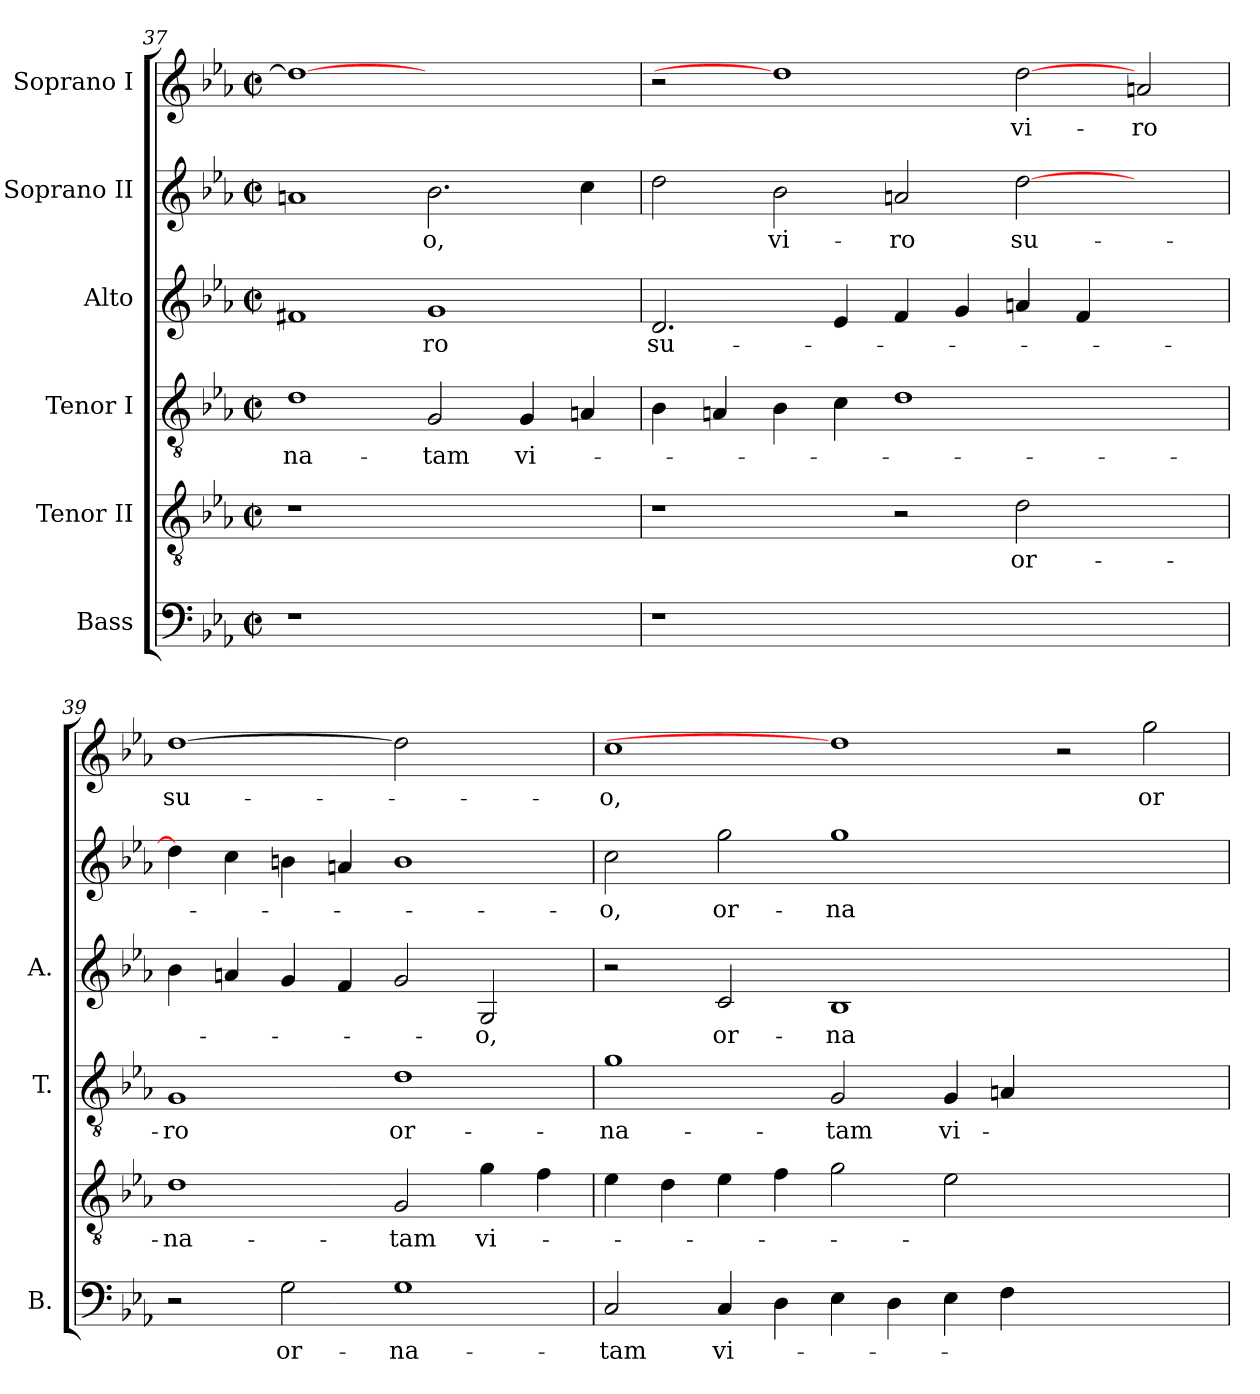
**kern	**text	**kern	**text	**kern	**text	**kern	**text	**kern	**text	**kern	**text
*part6	*part6	*part5	*part5	*part4	*part4	*part3	*part3	*part2	*part2	*part1	*part1
*staff6	*staff6	*staff5	*staff5	*staff4	*staff4	*staff3	*staff3	*staff2	*staff2	*staff1	*staff1
*I"Bass	*	*I"Tenor II	*	*I"Tenor I	*	*I"Alto	*	*I"Soprano II	*	*I"Soprano I	*
*I'B.	*	*	*	*I'T.	*	*I'A.	*	*	*	*	*
*clefF4	*	*clefGv2	*	*clefGv2	*	*clefG2	*	*clefG2	*	*clefG2	*
*	*	*ITrd7c12	*	*ITrd7c12	*	*ITrd7c12	*	*	*	*	*
*k[b-e-a-]	*	*k[b-e-a-]	*	*k[b-e-a-]	*	*k[b-e-a-]	*	*k[b-e-a-]	*	*k[b-e-a-]	*
*E-:	*	*E-:	*	*E-:	*	*E-:	*	*E-:	*	*E-:	*
*M2/2	*	*M2/2	*	*M2/2	*	*M2/2	*	*M2/2	*	*M2/2	*
*met(c|)	*	*met(c|)	*	*met(c|)	*	*met(c|)	*	*met(c|)	*	*met(c|)	*
=37	=37	=37	=37	=37	=37	=37	=37	=37	=37	=37	=37
!LO:N:vis=1	!	!LO:N:vis=1	!	!	!	!	!	!	!	!	!
!	!	!	!	!	!LO:LY:b:color=#000000	!	!	!	!	!	!
1r	.	1r	.	1Di	-na-	1F#Xi	.	1ani	.	1ddi_>	.
!	!	!	!	!	!LO:LY:b:color=#000000	!	!	!	!	!	!
!	!	!	!	!	!	!	!LO:LY:b:color=#000000	!	!	!	!
!	!	!	!	!	!	!	!	!	!LO:LY:b:color=#000000	!	!
1ryy	.	1ryy	.	2GGi/	-tam	1Gi	-ro	2.b-i\	-o,	1ryy	.
!	!	!	!	!	!LO:LY:b:color=#000000	!	!	!	!	!	!
.	.	.	.	4GGi/	vi-	.	.	.	.	.	.
.	.	.	.	4AAni/	.	.	.	4cci\	.	.	.
!!LO:LB:g=z
=38	=38	=38	=38	=38	=38	=38	=38	=38	=38	=38	=38
!LO:N:vis=1	!	!	!	!	!	!	!	!	!	!	!
!	!	!	!	!	!	!	!LO:LY:b:color=#000000	!	!	!	!
1r	.	1r	.	4BB-i\	.	2.Di/	su-	2ddi\	.	2r	.
.	.	.	.	4AAni/	.	.	.	.	.	.	.
!	!	!	!	!	!	!	!	!	!LO:LY:b:color=#000000	!	!
.	.	.	.	4BB-i\	.	.	.	2b-i\	vi-	1ddi]	.
.	.	.	.	4Ci\	.	4E-i/	.	.	.	.	.
!	!	!	!	!	!	!	!	!	!LO:LY:b:color=#000000	!	!
1.ryy	.	2r	.	1Di	.	4Fi/	.	2ani/	-ro	.	.
.	.	.	.	.	.	4Gi/	.	.	.	.	.
!	!	!	!LO:LY:b:color=#000000	!	!	!	!	!	!	!	!
!	!	!	!	!	!	!	!	!	!LO:LY:b:color=#000000	!	!
!	!	!	!	!	!	!	!	!	!	!	!LO:LY:b:color=#000000
.	.	2Di\	or-	.	.	4Ani/	.	[>2ddi\	su-	[2ddi	vi-
.	.	.	.	.	.	4Fi/	.	.	.	.	.
!	!	!	!	!	!	!	!	!	!	!	!LO:LY:b:color=#000000
.	.	2ryy	.	2ryy	.	2ryy	.	2ryy	.	2ani/	-ro
=39	=39	=39	=39	=39	=39	=39	=39	=39	=39	=39	=39
!	!	!	!LO:LY:b:color=#000000	!	!	!	!	!	!	!	!
!	!	!	!	!	!LO:LY:b:color=#000000	!	!	!	!	!	!
!	!	!	!	!	!	!	!	!	!	!	!LO:LY:b:color=#000000
2r	.	1Di	-na-	1GGi	-ro	4B-i\	.	4ddi\]	.	[1ddi	su-
.	.	.	.	.	.	4Ani/	.	4cci\	.	.	.
!	!LO:LY:b:color=#000000	!	!	!	!	!	!	!	!	!	!
2Gi\	or-	.	.	.	.	4Gi/	.	4bni\	.	.	.
.	.	.	.	.	.	4Fi/	.	4ani/	.	.	.
!	!LO:LY:b:color=#000000	!	!	!	!	!	!	!	!	!	!
!	!	!	!LO:LY:b:color=#000000	!	!	!	!	!	!	!	!
!	!	!	!	!	!LO:LY:b:color=#000000	!	!	!	!	!	!
1Gi	-na-	2GGi/	-tam	1Di	or-	2Gi/	.	1bi	.	2ddi]	.
!	!	!	!LO:LY:b:color=#000000	!	!	!	!	!	!	!	!
!	!	!	!	!	!	!	!LO:LY:b:color=#000000	!	!	!	!
.	.	4Gi\	vi-	.	.	2GGi/	-o,	.	.	2ryy	.
.	.	4Fi\	.	.	.	.	.	.	.	.	.
=40	=40	=40	=40	=40	=40	=40	=40	=40	=40	=40	=40
!	!LO:LY:b:color=#000000	!	!	!	!	!	!	!	!	!	!
!	!	!	!	!	!LO:LY:b:color=#000000	!	!	!	!	!	!
!	!	!	!	!	!	!	!	!	!LO:LY:b:color=#000000	!	!
!	!	!	!	!	!	!	!	!	!	!	!LO:LY:b:color=#000000
2Ci/	-tam	4E-i\	.	1Gi	-na-	2r	.	2cci\	-o,	1cci	-o,
.	.	4Di\	.	.	.	.	.	.	.	.	.
!	!LO:LY:b:color=#000000	!	!	!	!	!	!	!	!	!	!
!	!	!	!	!	!	!	!LO:LY:b:color=#000000	!	!	!	!
!	!	!	!	!	!	!	!	!	!LO:LY:b:color=#000000	!	!
4Ci/	vi-	4E-i\	.	.	.	2Ci/	or-	2ggi\	or-	.	.
4Di\	.	4Fi\	.	.	.	.	.	.	.	.	.
!	!	!	!	!	!LO:LY:b:color=#000000	!	!	!	!	!	!
!	!	!	!	!	!	!	!LO:LY:b:color=#000000	!	!	!	!
!	!	!	!	!	!	!	!	!	!LO:LY:b:color=#000000	!	!
4E-i\	.	2Gi\	.	2GGi/	-tam	1BB-i	-na-	1ggi	-na-	1ddi]	.
4Di\	.	.	.	.	.	.	.	.	.	.	.
!	!	!	!	!	!LO:LY:b:color=#000000	!	!	!	!	!	!
4E-i\	.	2E-i\	.	4GGi/	vi-	.	.	.	.	.	.
4Fi\	.	.	.	4AAni/	.	.	.	.	.	.	.
1ryy	.	1ryy	.	1ryy	.	1ryy	.	1ryy	.	2r	.
!	!	!	!	!	!	!	!	!	!	!	!LO:LY:b:color=#000000
.	.	.	.	.	.	.	.	.	.	2ggi\	or-
=	=	=	=	=	=	=	=	=	=	=	=
*-	*-	*-	*-	*-	*-	*-	*-	*-	*-	*-	*-
